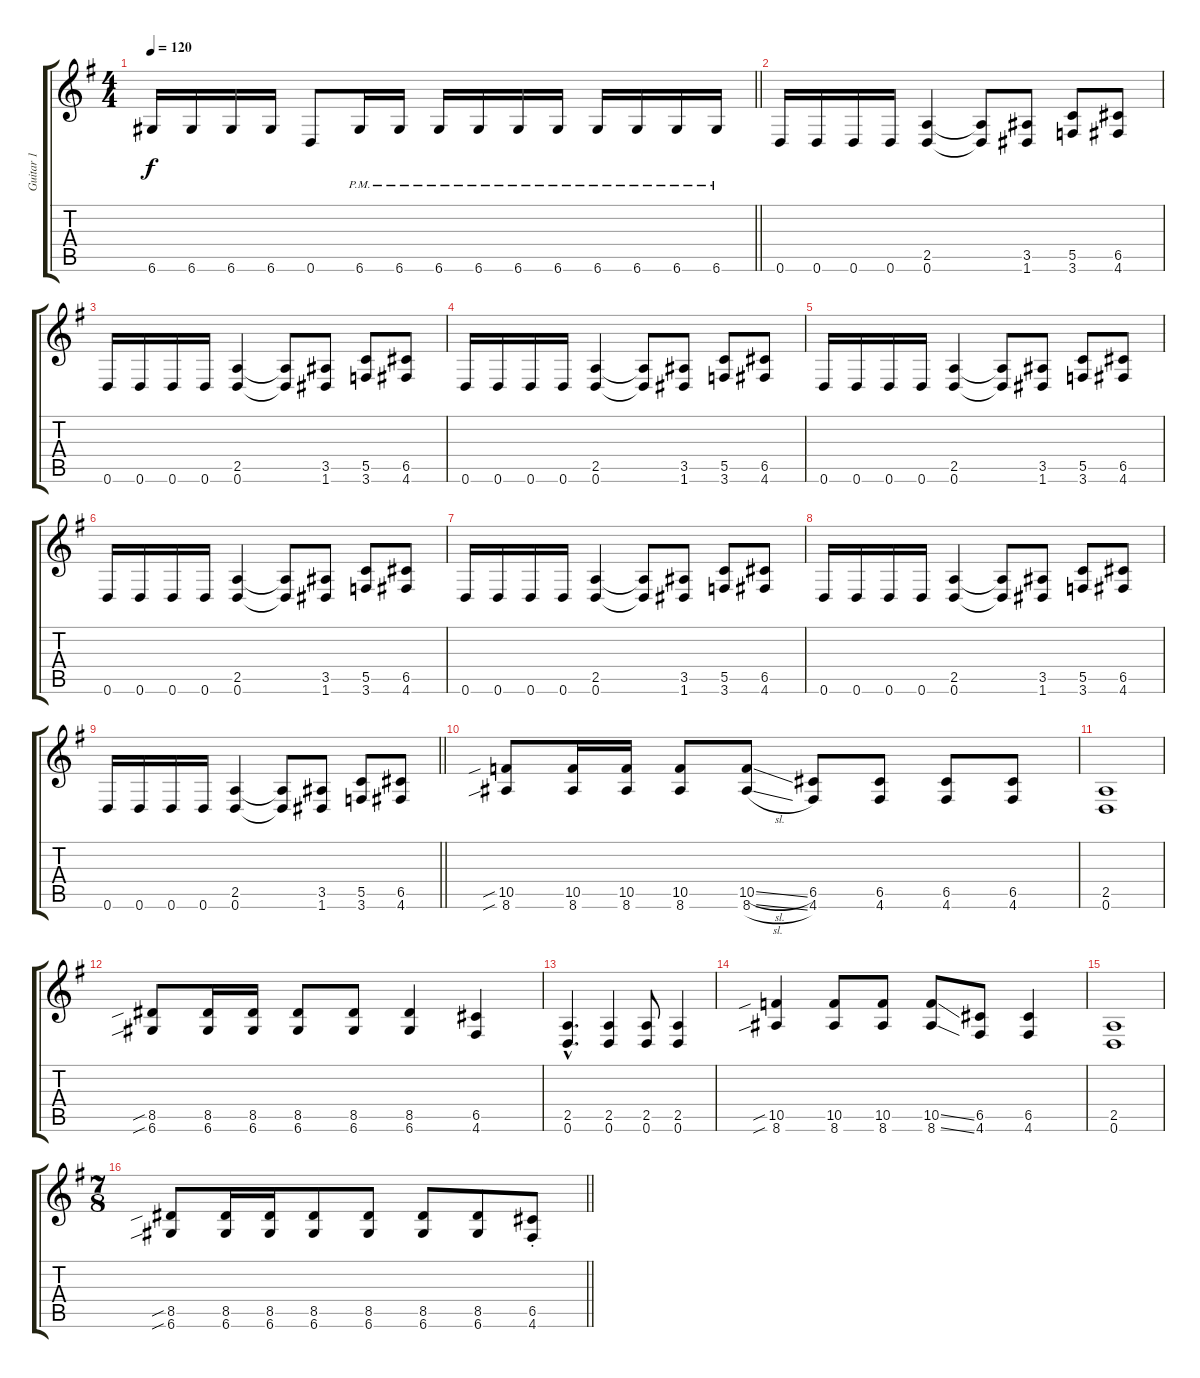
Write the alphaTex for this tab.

\track ("Guitar 1" "Guitar 1") {instrument distortionguitar}
\staff {score tabs}
\tuning (D4 A3 F3 C3 G2 D2) {hide}
\ts (4 4)
\tempo 120
\clef g2
\barLineRight lightlight
\ks eminor
6.6.16{dy f} 6.6.16 6.6.16 6.6.16 0.6.8 6.6{pm}.16 6.6{pm}.16 6.6{pm}.16 6.6{pm}.16 6.6{pm}.16 6.6{pm}.16 6.6{pm}.16 6.6{pm}.16 6.6{pm}.16 6.6{pm}.16 |
0.6.16 0.6.16 0.6.16 0.6.16 (2.5 0.6).4 (2.5{t} 0.6{t}).8 (3.5 1.6).8 (5.5 3.6).8 (6.5 4.6).8 |
0.6.16 0.6.16 0.6.16 0.6.16 (2.5 0.6).4 (2.5{t} 0.6{t}).8 (3.5 1.6).8 (5.5 3.6).8 (6.5 4.6).8 |
0.6.16 0.6.16 0.6.16 0.6.16 (2.5 0.6).4 (2.5{t} 0.6{t}).8 (3.5 1.6).8 (5.5 3.6).8 (6.5 4.6).8 |
0.6.16 0.6.16 0.6.16 0.6.16 (2.5 0.6).4 (2.5{t} 0.6{t}).8 (3.5 1.6).8 (5.5 3.6).8 (6.5 4.6).8 |
0.6.16 0.6.16 0.6.16 0.6.16 (2.5 0.6).4 (2.5{t} 0.6{t}).8 (3.5 1.6).8 (5.5 3.6).8 (6.5 4.6).8 |
0.6.16 0.6.16 0.6.16 0.6.16 (2.5 0.6).4 (2.5{t} 0.6{t}).8 (3.5 1.6).8 (5.5 3.6).8 (6.5 4.6).8 |
0.6.16 0.6.16 0.6.16 0.6.16 (2.5 0.6).4 (2.5{t} 0.6{t}).8 (3.5 1.6).8 (5.5 3.6).8 (6.5 4.6).8 |
\barLineRight lightlight
0.6.16 0.6.16 0.6.16 0.6.16 (2.5 0.6).4 (2.5{t} 0.6{t}).8 (3.5 1.6).8 (5.5 3.6).8 (6.5 4.6).8 |
(10.5{sib} 8.6{sib}).8 (10.5 8.6).16 (10.5 8.6).16 (10.5 8.6).8 (10.5{sl} 8.6{sl}).8 (6.5 4.6).8 (6.5 4.6).8 (6.5 4.6).8 (6.5 4.6).8 |
(2.5 0.6).1 |
(8.5{sib} 6.6{sib}).8 (8.5 6.6).16 (8.5 6.6).16 (8.5 6.6).8 (8.5 6.6).8 (8.5 6.6).4 (6.5 4.6).4 |
(2.5{hac} 0.6{hac}).4{d} (2.5 0.6).4 (2.5 0.6).8 (2.5 0.6).4 |
(10.5{sib} 8.6{sib}).4 (10.5 8.6).8 (10.5 8.6).8 (10.5{ss} 8.6{ss}).8 (6.5 4.6).8 (6.5 4.6).4 |
(2.5 0.6).1 |
\ts (7 8)
\barLineRight lightlight
(8.5{sib} 6.6{sib}).8 (8.5 6.6).16 (8.5 6.6).16 (8.5 6.6).8 (8.5 6.6).8 (8.5 6.6).8 (8.5 6.6).8 (6.5{st} 4.6{st}).8
